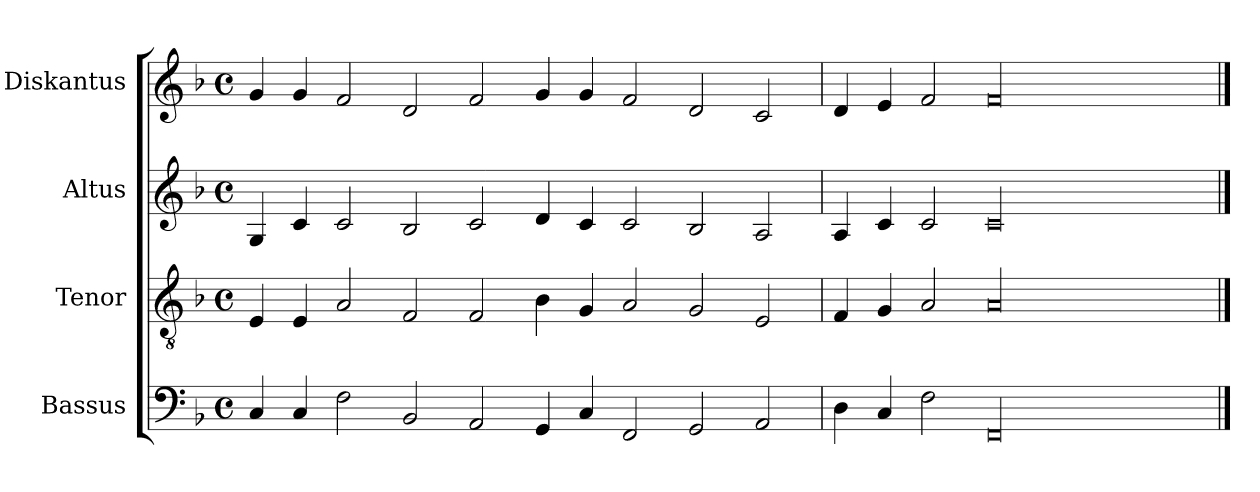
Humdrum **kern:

**kern	**kern	**kern	**kern
*part4	*part3	*part2	*part1
*staff4	*staff3	*staff2	*staff1
*I"Bassus	*I"Tenor	*I"Altus	*I"Diskantus
*	*I'T	*	*
*clefF4	*clefGv2	*clefG2	*clefG2
*k[b-]	*k[b-]	*k[b-]	*k[b-]
*M4/4	*M4/4	*M4/4	*M4/4
*met(c)	*met(c)	*met(c)	*met(c)
=	=	=	=
4C	4E	4G	4g
4C	4E	4c	4g
2F	2A	2c	2f
2BB-	2F	2B-	2d
2AA	2F	2c	2f
4GG	4B-	4d	4g
4C	4G	4c	4g
2FF	2A	2c	2f
2GG	2G	2B-	2d
2AA	2E	2A	2c
=	=	=	=
4D	4F	4A	4d
4C	4G	4c	4e
2F	2A	2c	2f
00FF	00A	00c	00f
==	==	==	==
*-	*-	*-	*-
